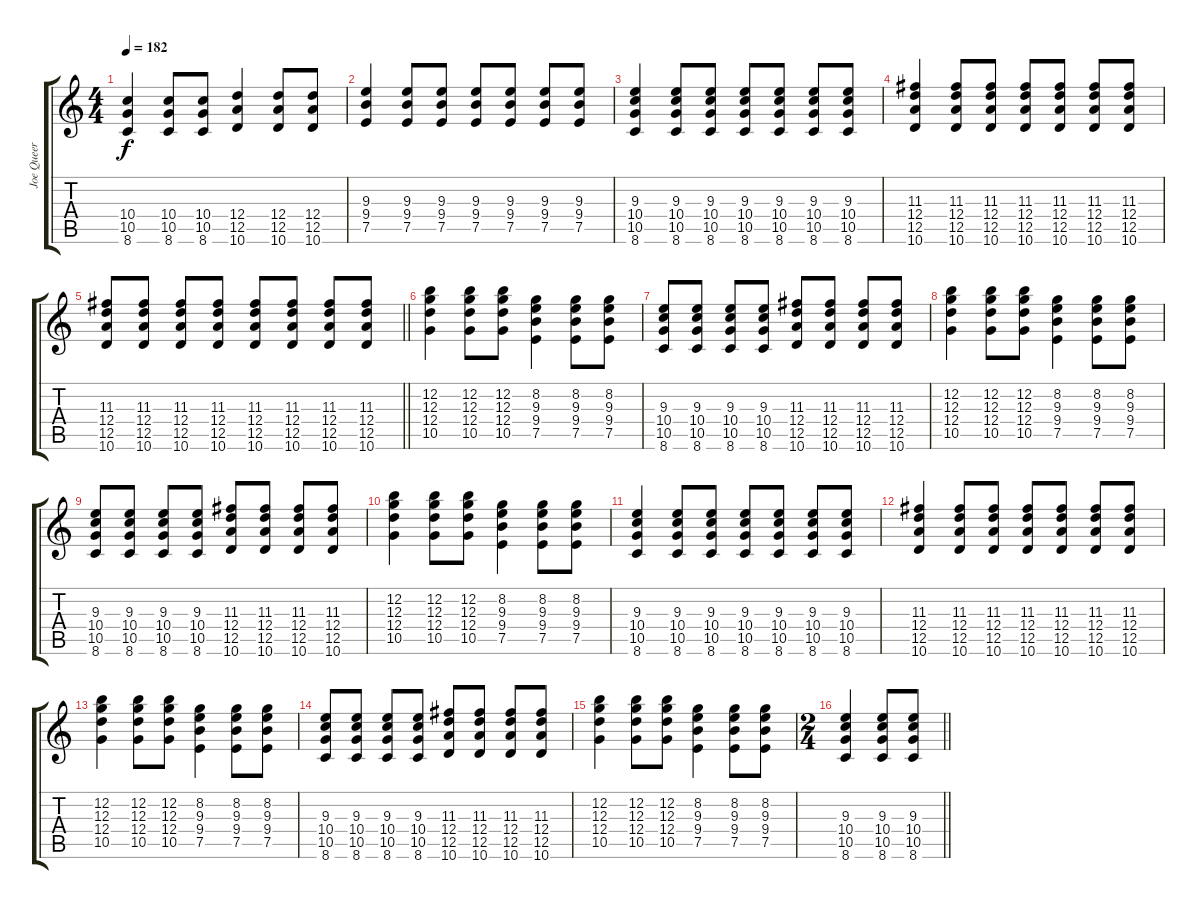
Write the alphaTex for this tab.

\track ("Joe Queer" "Joe Queer") {instrument distortionguitar}
\staff {score tabs}
\tuning (E4 B3 G3 D3 A2 E2) {hide}
\ts (4 4)
\tempo 182
\clef g2
\ks c
(10.4 10.5 8.6).4{dy f} (10.4 10.5 8.6).8 (10.4 10.5 8.6).8 (12.4 12.5 10.6).4 (12.4 12.5 10.6).8 (12.4 12.5 10.6).8 |
(9.3 9.4 7.5).4 (9.3 9.4 7.5).8 (9.3 9.4 7.5).8 (9.3 9.4 7.5).8 (9.3 9.4 7.5).8 (9.3 9.4 7.5).8 (9.3 9.4 7.5).8 |
(9.3 10.4 10.5 8.6).4 (9.3 10.4 10.5 8.6).8 (9.3 10.4 10.5 8.6).8 (9.3 10.4 10.5 8.6).8 (9.3 10.4 10.5 8.6).8 (9.3 10.4 10.5 8.6).8 (9.3 10.4 10.5 8.6).8 |
(11.3 12.4 12.5 10.6).4 (11.3 12.4 12.5 10.6).8 (11.3 12.4 12.5 10.6).8 (11.3 12.4 12.5 10.6).8 (11.3 12.4 12.5 10.6).8 (11.3 12.4 12.5 10.6).8 (11.3 12.4 12.5 10.6).8 |
\barLineRight lightlight
(11.3 12.4 12.5 10.6).8 (11.3 12.4 12.5 10.6).8 (11.3 12.4 12.5 10.6).8 (11.3 12.4 12.5 10.6).8 (11.3 12.4 12.5 10.6).8 (11.3 12.4 12.5 10.6).8 (11.3 12.4 12.5 10.6).8 (11.3 12.4 12.5 10.6).8 |
\section ("" "")
(12.2 12.3 12.4 10.5).4 (12.2 12.3 12.4 10.5).8 (12.2 12.3 12.4 10.5).8 (8.2 9.3 9.4 7.5).4 (8.2 9.3 9.4 7.5).8 (8.2 9.3 9.4 7.5).8 |
(9.3 10.4 10.5 8.6).8 (9.3 10.4 10.5 8.6).8 (9.3 10.4 10.5 8.6).8 (9.3 10.4 10.5 8.6).8 (11.3 12.4 12.5 10.6).8 (11.3 12.4 12.5 10.6).8 (11.3 12.4 12.5 10.6).8 (11.3 12.4 12.5 10.6).8 |
(12.2 12.3 12.4 10.5).4 (12.2 12.3 12.4 10.5).8 (12.2 12.3 12.4 10.5).8 (8.2 9.3 9.4 7.5).4 (8.2 9.3 9.4 7.5).8 (8.2 9.3 9.4 7.5).8 |
(9.3 10.4 10.5 8.6).8 (9.3 10.4 10.5 8.6).8 (9.3 10.4 10.5 8.6).8 (9.3 10.4 10.5 8.6).8 (11.3 12.4 12.5 10.6).8 (11.3 12.4 12.5 10.6).8 (11.3 12.4 12.5 10.6).8 (11.3 12.4 12.5 10.6).8 |
(12.2 12.3 12.4 10.5).4 (12.2 12.3 12.4 10.5).8 (12.2 12.3 12.4 10.5).8 (8.2 9.3 9.4 7.5).4 (8.2 9.3 9.4 7.5).8 (8.2 9.3 9.4 7.5).8 |
(9.3 10.4 10.5 8.6).4 (9.3 10.4 10.5 8.6).8 (9.3 10.4 10.5 8.6).8 (9.3 10.4 10.5 8.6).8 (9.3 10.4 10.5 8.6).8 (9.3 10.4 10.5 8.6).8 (9.3 10.4 10.5 8.6).8 |
(11.3 12.4 12.5 10.6).4 (11.3 12.4 12.5 10.6).8 (11.3 12.4 12.5 10.6).8 (11.3 12.4 12.5 10.6).8 (11.3 12.4 12.5 10.6).8 (11.3 12.4 12.5 10.6).8 (11.3 12.4 12.5 10.6).8 |
(12.2 12.3 12.4 10.5).4 (12.2 12.3 12.4 10.5).8 (12.2 12.3 12.4 10.5).8 (8.2 9.3 9.4 7.5).4 (8.2 9.3 9.4 7.5).8 (8.2 9.3 9.4 7.5).8 |
(9.3 10.4 10.5 8.6).8 (9.3 10.4 10.5 8.6).8 (9.3 10.4 10.5 8.6).8 (9.3 10.4 10.5 8.6).8 (11.3 12.4 12.5 10.6).8 (11.3 12.4 12.5 10.6).8 (11.3 12.4 12.5 10.6).8 (11.3 12.4 12.5 10.6).8 |
(12.2 12.3 12.4 10.5).4 (12.2 12.3 12.4 10.5).8 (12.2 12.3 12.4 10.5).8 (8.2 9.3 9.4 7.5).4 (8.2 9.3 9.4 7.5).8 (8.2 9.3 9.4 7.5).8 |
\ts (2 4)
\barLineRight lightlight
(9.3 10.4 10.5 8.6).4 (9.3 10.4 10.5 8.6).8 (9.3 10.4 10.5 8.6).8
